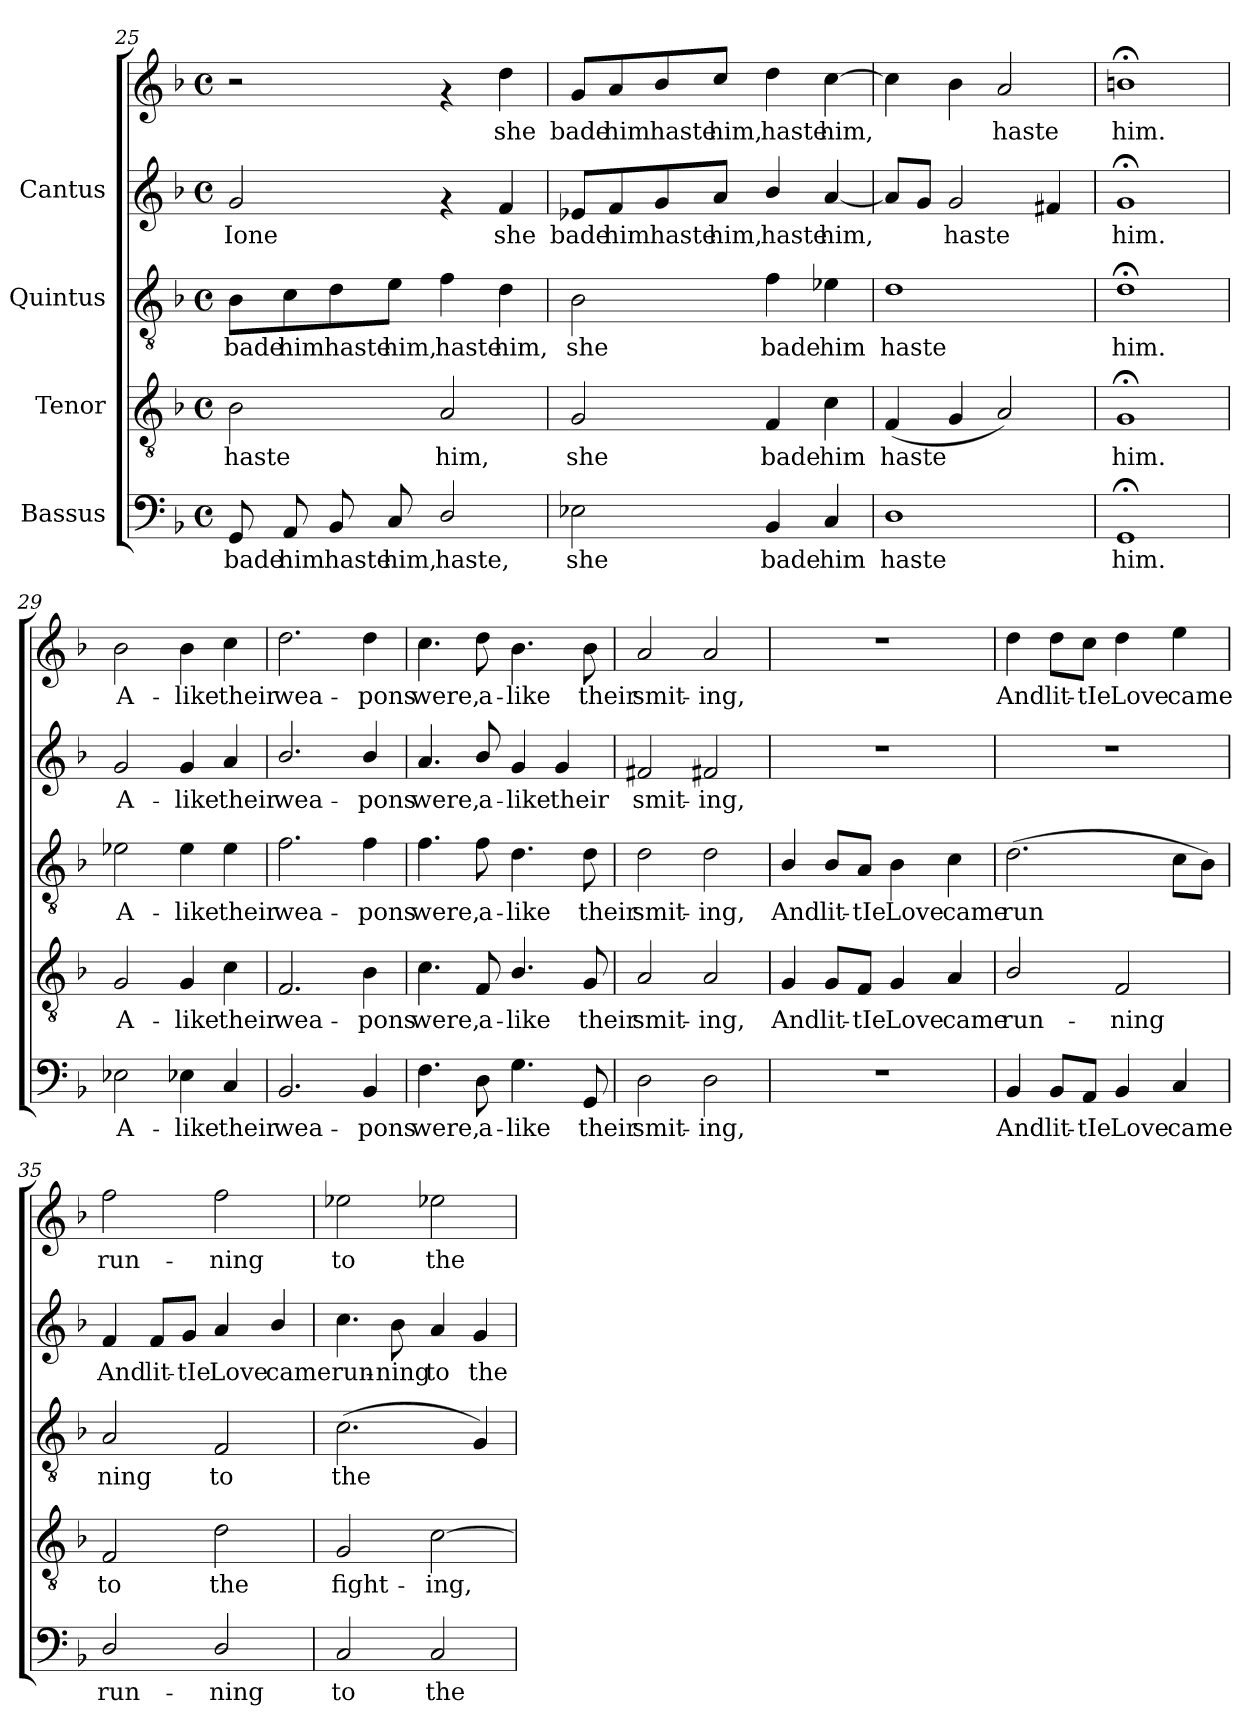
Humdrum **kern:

**kern	**text	**kern	**text	**kern	**text	**kern	**text	**kern	**text
*part4	*part4	*part3	*part3	*part2	*part2	*part1	*part1	*part1	*part1
*staff5	*staff5	*staff4	*staff4	*staff3	*staff3	*staff2	*staff2	*staff1	*staff1
*I"Bassus	*	*I"Tenor	*	*I"Quintus	*	*I"Cantus	*	*	*
*clefF4	*	*clefGv2	*	*clefGv2	*	*clefG2	*	*clefG2	*
*k[b-]	*	*k[b-]	*	*k[b-]	*	*k[b-]	*	*k[b-]	*
*F:	*	*F:	*	*F:	*	*F:	*	*F:	*
*M4/4	*	*M4/4	*	*M4/4	*	*M4/4	*	*M4/4	*
*met(c)	*	*met(c)	*	*met(c)	*	*met(c)	*	*met(c)	*
=25	=25	=25	=25	=25	=25	=25	=25	=25	=25
!	!LO:LY:b:cj	!	!LO:LY:b:cj	!	!LO:LY:b:cj	!	!LO:LY:b:cj	!	!
8GG/	bade	2B-\	haste	8B-\L	bade	2g/	Ione	2r	.
!	!LO:LY:b:cj	!	!	!	!LO:LY:b:cj	!	!	!	!
8AA/	him	.	.	8c\	him	.	.	.	.
!	!LO:LY:b:cj	!	!	!	!LO:LY:b:cj	!	!	!	!
8BB-/	haste	.	.	8d\	haste	.	.	.	.
!	!LO:LY:b:cj	!	!	!	!LO:LY:b:cj	!	!	!	!
8C/	him,	.	.	8e\J	him,	.	.	.	.
!	!LO:LY:b:cj	!	!LO:LY:b:cj	!	!LO:LY:b:cj	!	!	!	!
2D/	haste,	2A/	him,	4f\	haste	4rf	.	4rf	.
!	!	!	!	!	!LO:LY:b:cj	!	!LO:LY:b:cj	!	!LO:LY:b:cj
.	.	.	.	4d\	him,	4f/	she	4dd\	-she
=26	=26	=26	=26	=26	=26	=26	=26	=26	=26
!	!LO:LY:b:cj	!	!LO:LY:b:cj	!	!LO:LY:b:cj	!	!LO:LY:b:cj	!	!LO:LY:b:cj
2E-X\	she	2G/	she	2B-\	she	8e-X/L	bade	8g/L	bade
!	!	!	!	!	!	!	!LO:LY:b:cj	!	!LO:LY:b:cj
.	.	.	.	.	.	8f/	him	8a/	him
!	!	!	!	!	!	!	!LO:LY:b:cj	!	!LO:LY:b:cj
.	.	.	.	.	.	8g/	haste	8b-/	haste
!	!	!	!	!	!	!	!LO:LY:b:cj	!	!LO:LY:b:cj
.	.	.	.	.	.	8a/J	him,	8cc/J	him,
!	!LO:LY:b:cj	!	!LO:LY:b:cj	!	!LO:LY:b:cj	!	!LO:LY:b:cj	!	!LO:LY:b:cj
4BB-/	bade	4F/	bade	4f\	bade	4b-/	haste	4dd\	haste
!	!LO:LY:b:cj	!	!LO:LY:b:cj	!	!LO:LY:b:cj	!	!LO:LY:b:cj	!	!LO:LY:b:cj
4C/	him	4c\	him	4e-X\	him	[<4a/	him,	[>4cc\	him,
!!LO:LB:g=z
=27	=27	=27	=27	=27	=27	=27	=27	=27	=27
!	!LO:LY:b:cj	!	!LO:LY:b:cj	!	!LO:LY:b:cj	!	!LO:LY:b:cj	!	!LO:LY:b:cj
1D	haste	(<4F/	haste	1d	haste	8a/L]	.	4cc\]	.
!	!	!	!	!	!	!	!LO:LY:b:cj	!	!
.	.	.	.	.	.	8g/J	.	.	.
!	!	!	!LO:LY:b:cj	!	!	!	!LO:LY:b:cj	!	!LO:LY:b:cj
.	.	4G/	.	.	.	2g/	haste	4b-\	.
!	!	!	!LO:LY:b:cj	!	!	!	!	!	!LO:LY:b:cj
.	.	2A/)	.	.	.	.	.	2a/	haste
!	!	!	!	!	!	!	!LO:LY:b:cj	!	!
.	.	.	.	.	.	4f#X/	.	.	.
=28	=28	=28	=28	=28	=28	=28	=28	=28	=28
!	!LO:LY:b:cj	!	!LO:LY:b:cj	!	!LO:LY:b:cj	!	!LO:LY:b:cj	!	!LO:LY:b:cj
1GG;<	him.	1G;<	him.	1d;<	him.	1g;<	him.	1bn;<	him.
=29	=29	=29	=29	=29	=29	=29	=29	=29	=29
!	!LO:LY:b:cj	!	!LO:LY:b:cj	!	!LO:LY:b:cj	!	!LO:LY:b:cj	!	!LO:LY:b:cj
2E-X\	A-	2G/	A-	2e-X\	A-	2g/	A-	2b-\	A-
!	!LO:LY:b:cj	!	!LO:LY:b:cj	!	!LO:LY:b:cj	!	!LO:LY:b:cj	!	!LO:LY:b:cj
4E-X\	-like	4G/	-like	4e-\	-like	4g/	-like	4b-\	-like
!	!LO:LY:b:cj	!	!LO:LY:b:cj	!	!LO:LY:b:cj	!	!LO:LY:b:cj	!	!LO:LY:b:cj
4C/	their	4c\	their	4e-\	their	4a/	their	4cc\	their
=30	=30	=30	=30	=30	=30	=30	=30	=30	=30
!	!LO:LY:b:cj	!	!LO:LY:b:cj	!	!LO:LY:b:cj	!	!LO:LY:b:cj	!	!LO:LY:b:cj
2.BB-/	wea-	2.F/	wea-	2.f\	wea-	2.b-/	wea-	2.dd\	wea-
!	!LO:LY:b:cj	!	!LO:LY:b:cj	!	!LO:LY:b:cj	!	!LO:LY:b:cj	!	!LO:LY:b:cj
4BB-/	-pons	4B-\	-pons	4f\	-pons	4b-/	-pons	4dd\	-pons
=31	=31	=31	=31	=31	=31	=31	=31	=31	=31
!	!LO:LY:b:cj	!	!LO:LY:b:cj	!	!LO:LY:b:cj	!	!LO:LY:b:cj	!	!LO:LY:b:cj
4.F\	were,	4.c\	were,	4.f\	were,	4.a/	were,	4.cc\	were,
!	!LO:LY:b:cj	!	!LO:LY:b:cj	!	!LO:LY:b:cj	!	!LO:LY:b:cj	!	!LO:LY:b:cj
8D\	a-	8F/	a-	8f\	a-	8b-/	a-	8dd\	a-
!	!LO:LY:b:cj	!	!LO:LY:b:cj	!	!LO:LY:b:cj	!	!LO:LY:b:cj	!	!LO:LY:b:cj
4.G\	-like	4.B-/	-like	4.d\	-like	4g/	-like	4.b-\	-like
!	!	!	!	!	!	!	!LO:LY:b:cj	!	!
.	.	.	.	.	.	4g/	their	.	.
!	!LO:LY:b:cj	!	!LO:LY:b:cj	!	!LO:LY:b:cj	!	!	!	!LO:LY:b:cj
8GG/	their	8G/	their	8d\	their	.	.	8b-\	their
=32	=32	=32	=32	=32	=32	=32	=32	=32	=32
!	!LO:LY:b:cj	!	!LO:LY:b:cj	!	!LO:LY:b:cj	!	!LO:LY:b:cj	!	!LO:LY:b:cj
2D\	smit-	2A/	smit-	2d\	smit-	2f#X/	smit-	2a/	smit-
!	!LO:LY:b:cj	!	!LO:LY:b:cj	!	!LO:LY:b:cj	!	!LO:LY:b:cj	!	!LO:LY:b:cj
2D\	-ing,	2A/	-ing,	2d\	-ing,	2f#X/	-ing,	2a/	-ing,
!!LO:LB:g=z
=33	=33	=33	=33	=33	=33	=33	=33	=33	=33
!	!	!	!LO:LY:b:cj	!	!LO:LY:b:cj	!	!	!	!
1r	.	4G/	And	4B-/	And	1r	.	1r	.
!	!	!	!LO:LY:b:cj	!	!LO:LY:b:cj	!	!	!	!
.	.	8G/L	lit-	8B-/L	lit-	.	.	.	.
!	!	!	!LO:LY:b:cj	!	!LO:LY:b:cj	!	!	!	!
.	.	8F/J	-tIe	8A/J	-tIe	.	.	.	.
!	!	!	!LO:LY:b:cj	!	!LO:LY:b:cj	!	!	!	!
.	.	4G/	Love	4B-\	Love	.	.	.	.
!	!	!	!LO:LY:b:cj	!	!LO:LY:b:cj	!	!	!	!
.	.	4A/	came	4c\	came	.	.	.	.
=34	=34	=34	=34	=34	=34	=34	=34	=34	=34
!	!LO:LY:b:cj	!	!LO:LY:b:cj	!	!LO:LY:b:cj	!	!	!	!LO:LY:b:cj
4BB-/	And	2B-/	run-	(>2.d\	run-	1r	.	4dd\	And
!	!LO:LY:b:cj	!	!	!	!	!	!	!	!LO:LY:b:cj
8BB-/L	lit-	.	.	.	.	.	.	8dd\L	lit-
!	!LO:LY:b:cj	!	!	!	!	!	!	!	!LO:LY:b:cj
8AA/J	-tIe	.	.	.	.	.	.	8cc\J	-tIe
!	!LO:LY:b:cj	!	!LO:LY:b:cj	!	!	!	!	!	!LO:LY:b:cj
4BB-/	Love	2F/	-ning	.	.	.	.	4dd\	Love
!	!LO:LY:b:cj	!	!	!	!LO:LY:b:cj	!	!	!	!LO:LY:b:cj
4C/	came	.	.	8c\L	--	.	.	4ee\	came
!	!	!	!	!	!LO:LY:b:cj	!	!	!	!
.	.	.	.	8B-\J)	--	.	.	.	.
=35	=35	=35	=35	=35	=35	=35	=35	=35	=35
!	!LO:LY:b:cj	!	!LO:LY:b:cj	!	!LO:LY:b:cj	!	!LO:LY:b:cj	!	!LO:LY:b:cj
2D/	run-	2F/	to	2A/	-ning	4f/	And	2ff\	run-
!	!	!	!	!	!	!	!LO:LY:b:cj	!	!
.	.	.	.	.	.	8f/L	lit-	.	.
!	!	!	!	!	!	!	!LO:LY:b:cj	!	!
.	.	.	.	.	.	8g/J	-tIe	.	.
!	!LO:LY:b:cj	!	!LO:LY:b:cj	!	!LO:LY:b:cj	!	!LO:LY:b:cj	!	!LO:LY:b:cj
2D/	-ning	2d\	the	2F/	to	4a/	Love	2ff\	-ning
!	!	!	!	!	!	!	!LO:LY:b:cj	!	!
.	.	.	.	.	.	4b-/	came	.	.
=36	=36	=36	=36	=36	=36	=36	=36	=36	=36
!	!LO:LY:b:cj	!	!LO:LY:b:cj	!	!LO:LY:b:cj	!	!LO:LY:b:cj	!	!LO:LY:b:cj
2C/	to	2G/	fight-	(>2.c\	the	4.cc\	run-	2ee-X\	to
!	!	!	!	!	!	!	!LO:LY:b:cj	!	!
.	.	.	.	.	.	8b-\	-ning	.	.
!	!LO:LY:b:cj	!	!LO:LY:b:cj	!	!	!	!LO:LY:b:cj	!	!LO:LY:b:cj
2C/	the	[>2c\	-ing,	.	.	4a/	to	2ee-X\	the
!	!	!	!	!	!LO:LY:b:cj	!	!LO:LY:b:cj	!	!
.	.	.	.	4G/)	.	4g/	the	.	.
=	=	=	=	=	=	=	=	=	=
*-	*-	*-	*-	*-	*-	*-	*-	*-	*-
